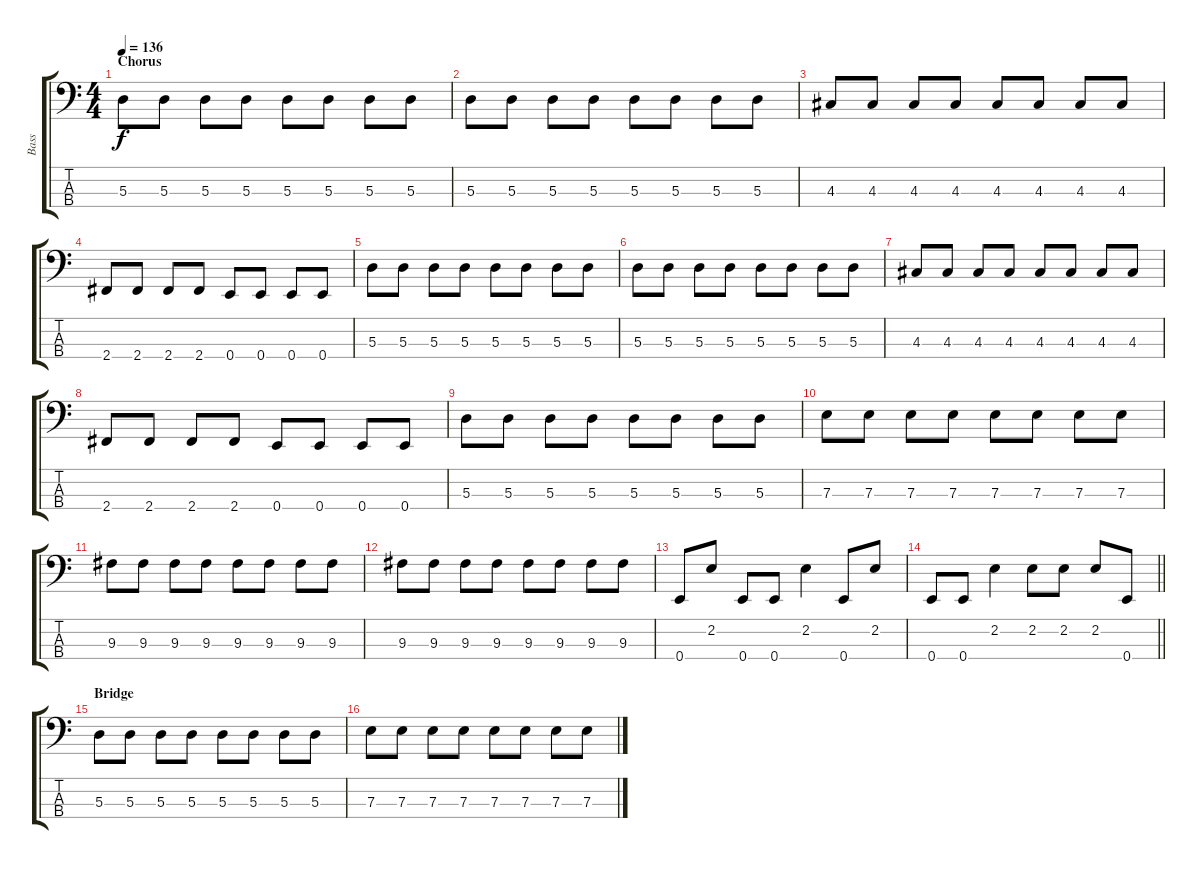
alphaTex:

\track ("Bass" "Bass") {instrument electricbasspick}
\staff {score tabs}
\tuning (G2 D2 A1 E1) {hide}
\ts (4 4)
\section ("" "Chorus")
\tempo 136
\clef f4
\ks c
5.3.8{dy f} 5.3.8 5.3.8 5.3.8 5.3.8 5.3.8 5.3.8 5.3.8 |
5.3.8 5.3.8 5.3.8 5.3.8 5.3.8 5.3.8 5.3.8 5.3.8 |
4.3.8 4.3.8 4.3.8 4.3.8 4.3.8 4.3.8 4.3.8 4.3.8 |
2.4.8 2.4.8 2.4.8 2.4.8 0.4.8 0.4.8 0.4.8 0.4.8 |
5.3.8 5.3.8 5.3.8 5.3.8 5.3.8 5.3.8 5.3.8 5.3.8 |
5.3.8 5.3.8 5.3.8 5.3.8 5.3.8 5.3.8 5.3.8 5.3.8 |
4.3.8 4.3.8 4.3.8 4.3.8 4.3.8 4.3.8 4.3.8 4.3.8 |
2.4.8 2.4.8 2.4.8 2.4.8 0.4.8 0.4.8 0.4.8 0.4.8 |
5.3.8 5.3.8 5.3.8 5.3.8 5.3.8 5.3.8 5.3.8 5.3.8 |
7.3.8 7.3.8 7.3.8 7.3.8 7.3.8 7.3.8 7.3.8 7.3.8 |
9.3.8 9.3.8 9.3.8 9.3.8 9.3.8 9.3.8 9.3.8 9.3.8 |
9.3.8 9.3.8 9.3.8 9.3.8 9.3.8 9.3.8 9.3.8 9.3.8 |
0.4.8 2.2.8 0.4.8 0.4.8 2.2.4 0.4.8 2.2.8 |
\barLineRight lightlight
0.4.8 0.4.8 2.2.4 2.2.8 2.2.8 2.2.8 0.4.8 |
\section ("" "Bridge")
5.3.8 5.3.8 5.3.8 5.3.8 5.3.8 5.3.8 5.3.8 5.3.8 |
7.3.8 7.3.8 7.3.8 7.3.8 7.3.8 7.3.8 7.3.8 7.3.8
